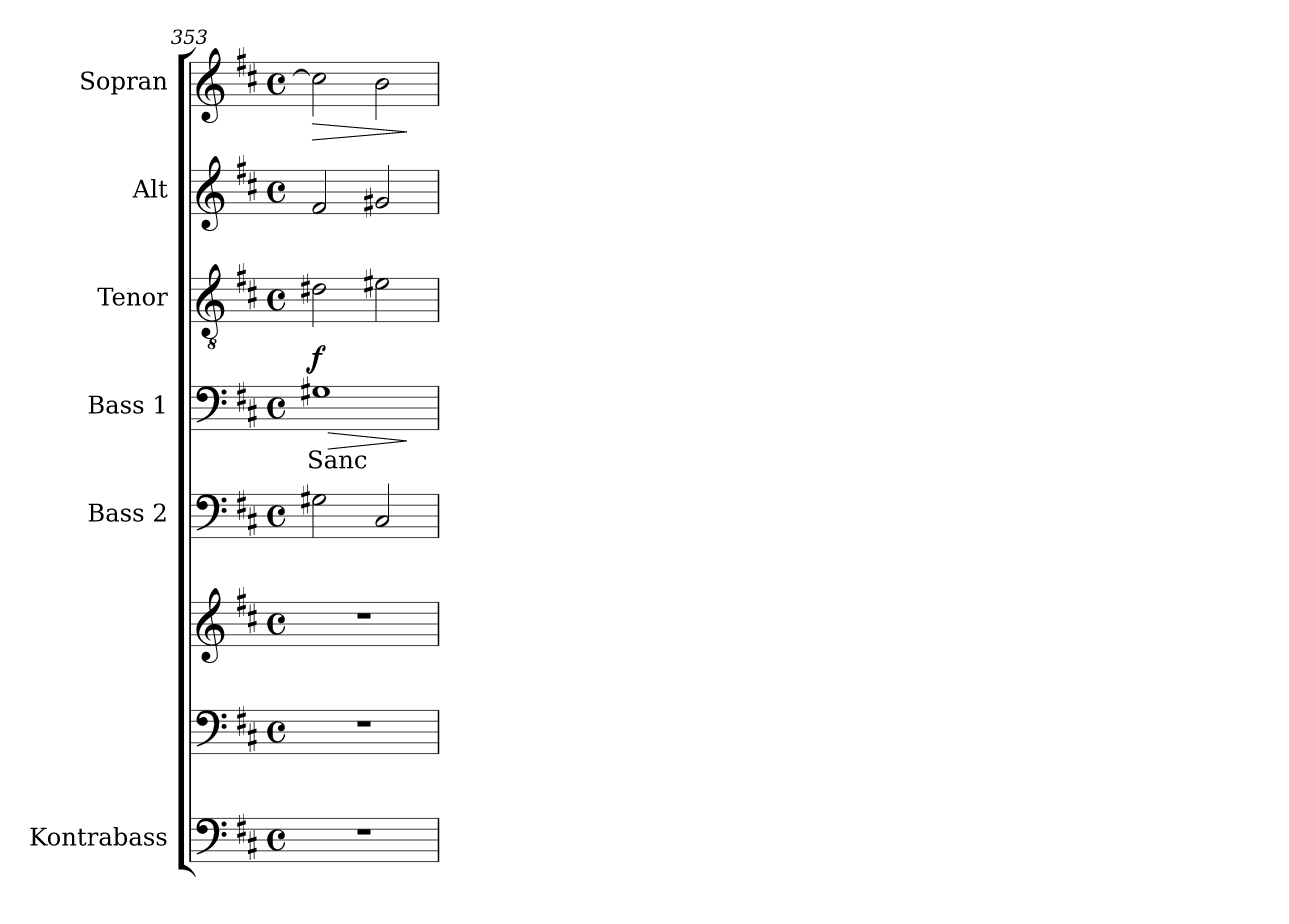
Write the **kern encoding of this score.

**kern	**kern	**kern	**kern	**kern	**text	**dynam	**kern	**kern	**kern	**dynam
*part7	*part6	*part6	*part5	*part4	*part4	*part4	*part3	*part2	*part1	*part1
*staff8	*staff7	*staff6	*staff5	*staff4	*staff4	*staff4	*staff3	*staff2	*staff1	*staff1
*I"Kontrabass	*	*	*I"Bass 2	*I"Bass 1	*	*	*I"Tenor	*I"Alt	*I"Sopran	*
*I'Kb.	*	*	*I'B. 2	*I'B. 1	*	*	*I'T.	*I'A.	*I'S.	*
*clefF4	*clefF4	*clefG2	*clefF4	*clefF4	*	*	*clefGv2	*clefG2	*clefG2	*
*ITrd7c12	*	*	*	*	*	*	*	*	*	*
*k[f#c#]	*k[f#c#]	*k[f#c#]	*k[f#c#]	*k[f#c#]	*	*	*k[f#c#]	*k[f#c#]	*k[f#c#]	*
*D:	*D:	*D:	*D:	*D:	*	*	*D:	*D:	*D:	*
*M4/4	*M4/4	*M4/4	*M4/4	*M4/4	*	*	*M4/4	*M4/4	*M4/4	*
*met(c)	*met(c)	*met(c)	*met(c)	*met(c)	*	*	*met(c)	*met(c)	*met(c)	*
=353	=353	=353	=353	=353	=353	=353	=353	=353	=353	=353
!	!	!	!	!	!LO:LY:b	!LO:HP:b	!	!	!	!LO:HP:b
!	!	!	!	!	!	!LO:DY:n=1:a	!	!	!	!
1r	1r	1r	2G#X\	1G#X	Sanc-	> f	2d#X\	2f#/	2cc#\]	>
.	.	.	2C#/	.	.	.	2e#X\	2g#X/	2b\	.
.	.	.	.	.	.	]	.	.	.	]
=	=	=	=	=	=	=	=	=	=	=
*-	*-	*-	*-	*-	*-	*-	*-	*-	*-	*-
